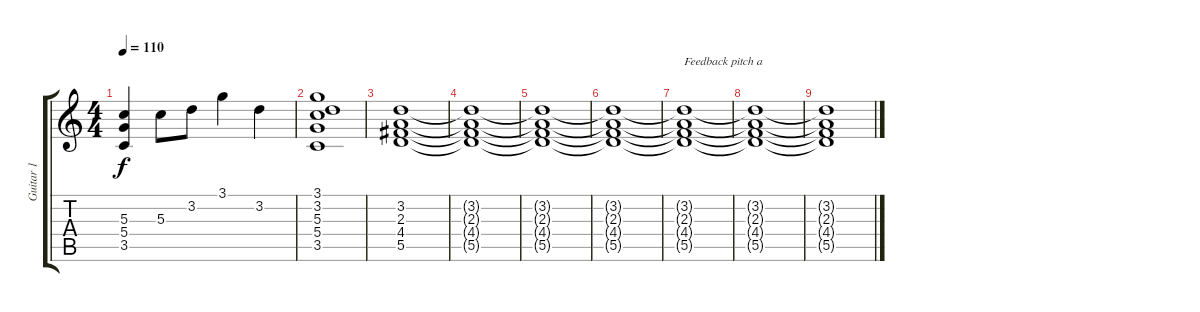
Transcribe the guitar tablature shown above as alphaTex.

\track ("Guitar 1" "Guitar 1") {instrument overdrivenguitar}
\staff {score tabs}
\tuning (E4 B3 G3 D3 A2 E2) {hide}
\ts (4 4)
\tempo 110
\clef g2
\ks c
(5.3 5.4 3.5).4{dy f} 5.3.8 3.2.8 3.1.4 3.2.4 |
(3.1 3.2 5.3 5.4 3.5).1 |
(3.2 2.3 4.4 5.5).1 |
(3.2{t} 2.3{t} 4.4{t} 5.5{t}).1 |
(3.2{t} 2.3{t} 4.4{t} 5.5{t}).1 |
(3.2{t} 2.3{t} 4.4{t} 5.5{t}).1 |
(3.2{t} 2.3{t} 4.4{t} 5.5{t}).1{txt "Feedback pitch a"} |
(3.2{t} 2.3{t} 4.4{t} 5.5{t}).1 |
(3.2{t} 2.3{t} 4.4{t} 5.5{t}).1
